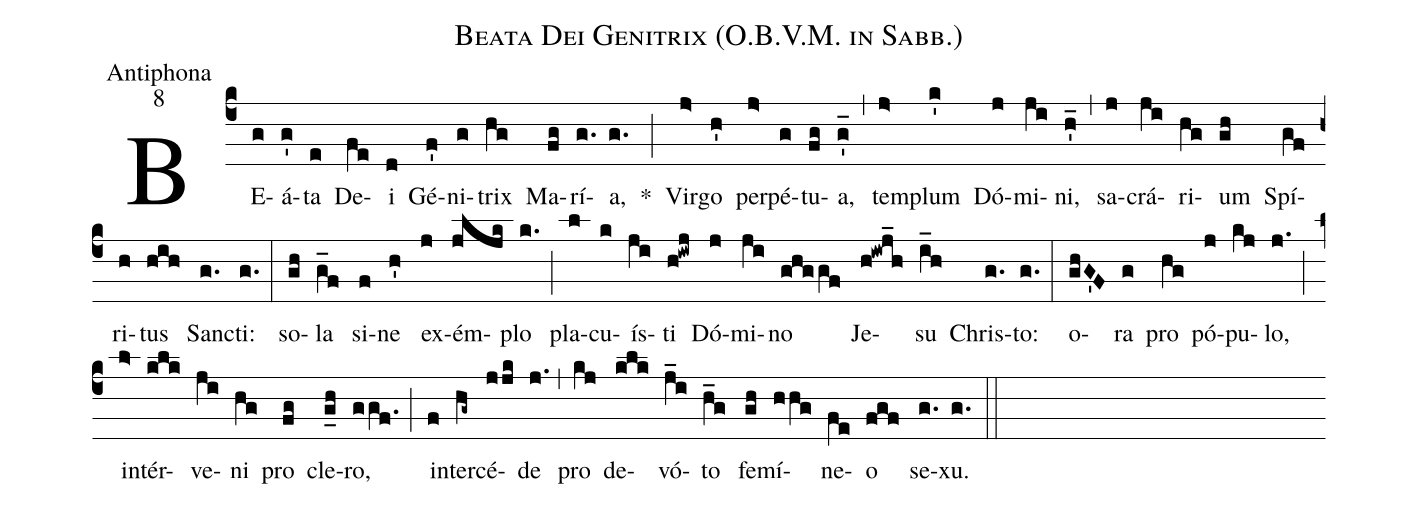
name:Beata Dei Genitrix (O.B.V.M. in Sabb.);
office-part:Antiphona;
mode:8;
%%
(c4)
BE(g)á(g')ta(e) De(fe)i(d) Gé(f')ni(g)trix(hg) Ma(fg)rí(g.)a,(g.) *(;)
Vir(j>)go(h') per(j>)pé(g)tu(fg)a,(g'_) (,)
tem(j>)plum(k') Dó(j)mi(ji)ni,(h'_) (,)
sa(j)crá(ji)ri(hg)um(gh) Spí(gf)ri(h)tus(hih) Sanc(g.)ti:(g.) (:)
so(gh)la(g_f) si(f)ne(h') ex(j)ém(jljk)plo(k.) (;)
pla(l)cu(k)ís(ji)ti(h!iwj) Dó(j)mi(ji)no(ghggf) Je(h!iwj_h)su(i_h) Chris(g.)to:(g.) (:)
o(ghG'F)ra(g) pro(hg) pó(j)pu(kj)lo,(j.) (;)
in(l>)tér(klk)ve(ji)ni(hg) pro(fg) cle(g_h)ro,(ggf.) (;)
in(f)ter(hg~)cé(jjk)de(j.) (,)
pro(kj) de(klk)vó(j_i)to(h_g) fe(gh)mí(hhg)ne(fe)o(fgf) se(g.)xu.(g.) (::)
